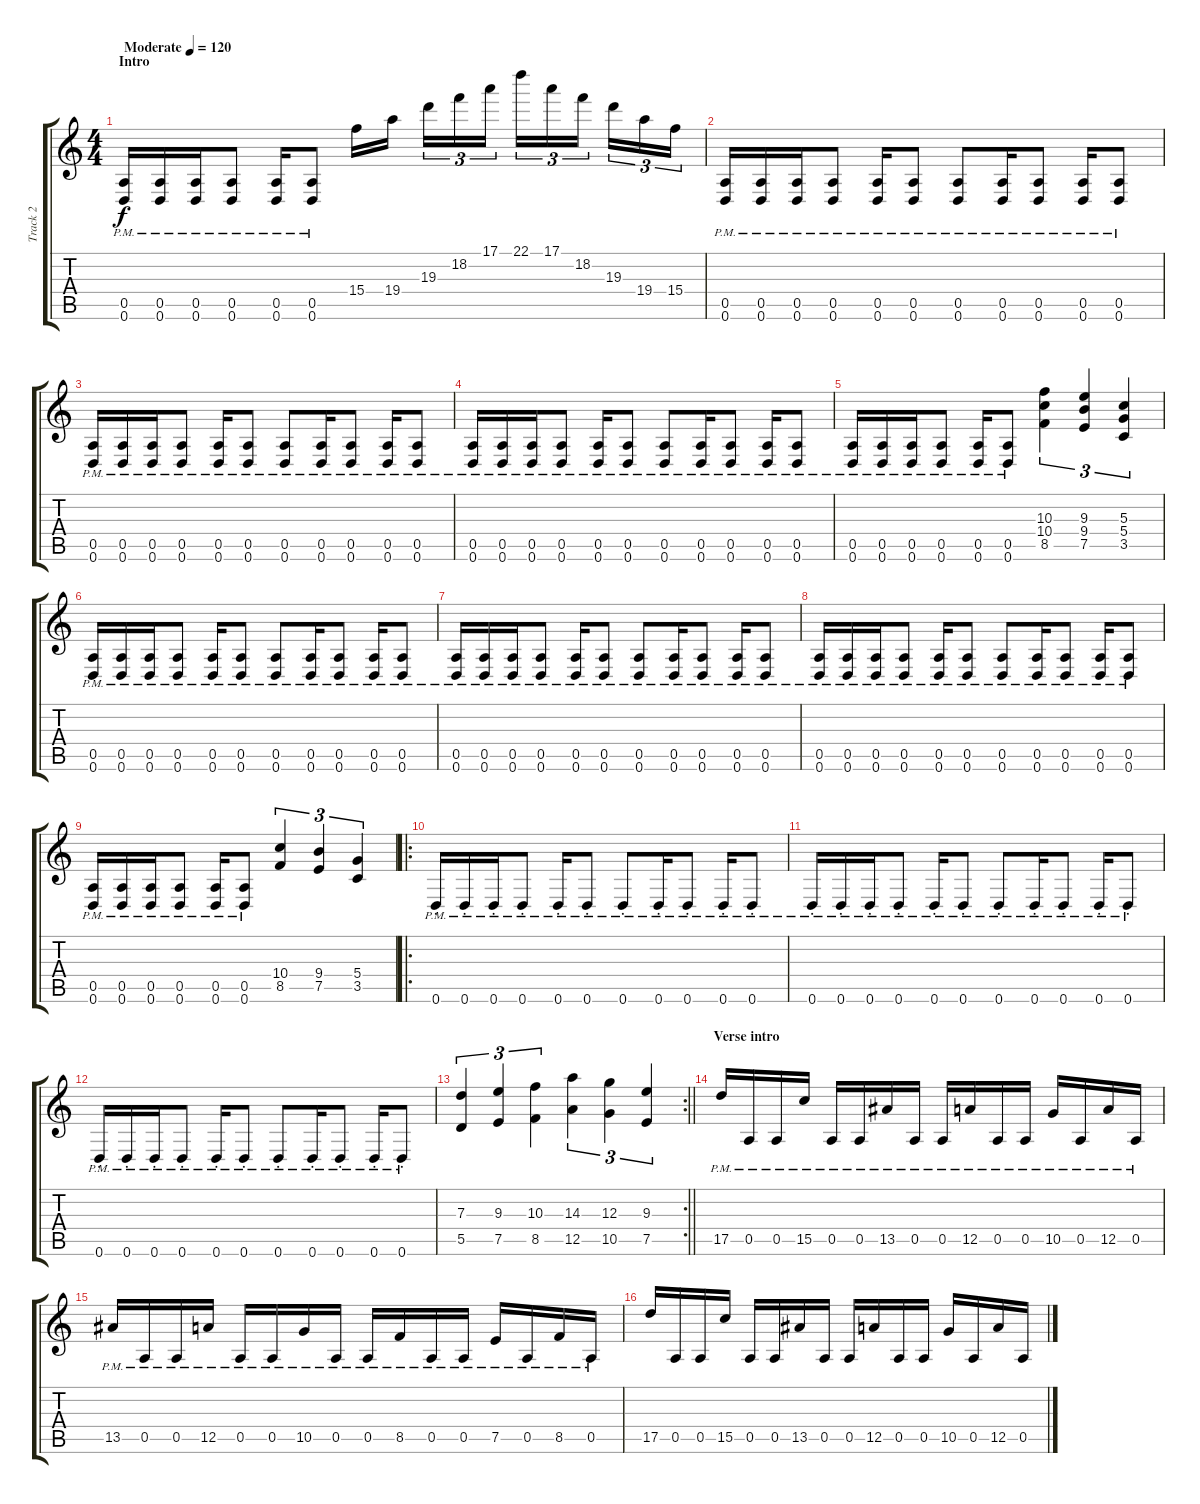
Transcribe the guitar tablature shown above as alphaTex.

\track ("Track 2" "Track 2") {instrument distortionguitar}
\staff {score tabs}
\tuning (E4 B3 G3 D3 A2 D2) {hide}
\ts (4 4)
\section ("" "Intro")
\tempo (120 "Moderate")
\clef g2
\ks c
(0.5 0.6{pm}).16{dy f instrument distortionguitar} (0.5 0.6{pm}).16 (0.5 0.6{pm}).16 (0.5 0.6{pm}).8 (0.5 0.6{pm}).16 (0.5 0.6{pm}).8 15.4.16{volume 7} 19.4.16{beam splitsecondary} 19.3.16{tu (3 2)} 18.2.16{tu (3 2)} 17.1.16{tu (3 2)} 22.1.16{tu (3 2)} 17.1.16{tu (3 2)} 18.2.16{tu (3 2) beam splitsecondary} 19.3.16{tu (3 2)} 19.4.16{tu (3 2)} 15.4.16{tu (3 2)} |
(0.5 0.6{pm}).16{volume 14} (0.5 0.6{pm}).16 (0.5 0.6{pm}).16 (0.5 0.6{pm}).8 (0.5 0.6{pm}).16 (0.5 0.6{pm}).8 (0.5 0.6{pm}).8 (0.5 0.6{pm}).16 (0.5 0.6{pm}).8 (0.5 0.6{pm}).16 (0.5 0.6{pm}).8 |
(0.5 0.6{pm}).16 (0.5 0.6{pm}).16 (0.5 0.6{pm}).16 (0.5 0.6{pm}).8 (0.5 0.6{pm}).16 (0.5 0.6{pm}).8 (0.5 0.6{pm}).8 (0.5 0.6{pm}).16 (0.5 0.6{pm}).8 (0.5 0.6{pm}).16 (0.5 0.6{pm}).8 |
(0.5 0.6{pm}).16 (0.5 0.6{pm}).16 (0.5 0.6{pm}).16 (0.5 0.6{pm}).8 (0.5 0.6{pm}).16 (0.5 0.6{pm}).8 (0.5 0.6{pm}).8 (0.5 0.6{pm}).16 (0.5 0.6{pm}).8 (0.5 0.6{pm}).16 (0.5 0.6{pm}).8 |
(0.5 0.6{pm}).16 (0.5 0.6{pm}).16 (0.5 0.6{pm}).16 (0.5 0.6{pm}).8 (0.5 0.6{pm}).16 (0.5 0.6{pm}).8 (10.3 10.4 8.5).4{tu (3 2)} (9.3 9.4 7.5).4{tu (3 2)} (5.3 5.4 3.5).4{tu (3 2)} |
(0.5 0.6{pm}).16 (0.5 0.6{pm}).16 (0.5 0.6{pm}).16 (0.5 0.6{pm}).8 (0.5 0.6{pm}).16 (0.5 0.6{pm}).8 (0.5 0.6{pm}).8 (0.5 0.6{pm}).16 (0.5 0.6{pm}).8 (0.5 0.6{pm}).16 (0.5 0.6{pm}).8 |
(0.5 0.6{pm}).16 (0.5 0.6{pm}).16 (0.5 0.6{pm}).16 (0.5 0.6{pm}).8 (0.5 0.6{pm}).16 (0.5 0.6{pm}).8 (0.5 0.6{pm}).8 (0.5 0.6{pm}).16 (0.5 0.6{pm}).8 (0.5 0.6{pm}).16 (0.5 0.6{pm}).8 |
(0.5 0.6{pm}).16 (0.5 0.6{pm}).16 (0.5 0.6{pm}).16 (0.5 0.6{pm}).8 (0.5 0.6{pm}).16 (0.5 0.6{pm}).8 (0.5 0.6{pm}).8 (0.5 0.6{pm}).16 (0.5 0.6{pm}).8 (0.5 0.6{pm}).16 (0.5 0.6{pm}).8 |
(0.5 0.6{pm}).16 (0.5 0.6{pm}).16 (0.5 0.6{pm}).16 (0.5 0.6{pm}).8 (0.5 0.6{pm}).16 (0.5 0.6{pm}).8 (10.4 8.5).4{tu (3 2)} (9.4 7.5).4{tu (3 2)} (5.4 3.5).4{tu (3 2)} |
\ro
0.6{pm st}.16 0.6{pm st}.16 0.6{pm st}.16 0.6{pm st}.8 0.6{pm st}.16 0.6{pm st}.8 0.6{pm st}.8 0.6{pm st}.16 0.6{pm st}.8 0.6{pm st}.16 0.6{pm st}.8 |
0.6{pm st}.16 0.6{pm st}.16 0.6{pm st}.16 0.6{pm st}.8 0.6{pm st}.16 0.6{pm st}.8 0.6{pm st}.8 0.6{pm st}.16 0.6{pm st}.8 0.6{pm st}.16 0.6{pm st}.8 |
0.6{pm st}.16 0.6{pm st}.16 0.6{pm st}.16 0.6{pm st}.8 0.6{pm st}.16 0.6{pm st}.8 0.6{pm st}.8 0.6{pm st}.16 0.6{pm st}.8 0.6{pm st}.16 0.6{pm st}.8 |
\rc 2
\barLineRight lightlight
(7.3 5.5).4{tu (3 2)} (9.3 7.5).4{tu (3 2)} (10.3 8.5).4{tu (3 2)} (14.3 12.5).4{tu (3 2)} (12.3 10.5).4{tu (3 2)} (9.3 7.5).4{tu (3 2)} |
\section ("" "Verse intro")
17.5{pm}.16 0.5{pm}.16 0.5{pm}.16 15.5{pm}.16 0.5{pm}.16 0.5{pm}.16 13.5{pm}.16 0.5{pm}.16 0.5{pm}.16 12.5{pm}.16 0.5{pm}.16 0.5{pm}.16 10.5{pm}.16 0.5{pm}.16 12.5{pm}.16 0.5{pm}.16 |
13.5{pm}.16 0.5{pm}.16 0.5{pm}.16 12.5{pm}.16 0.5{pm}.16 0.5{pm}.16 10.5{pm}.16 0.5{pm}.16 0.5{pm}.16 8.5{pm}.16 0.5{pm}.16 0.5{pm}.16 7.5{pm}.16 0.5{pm}.16 8.5{pm}.16 0.5{pm}.16 |
17.5.16 0.5.16 0.5.16 15.5.16 0.5.16 0.5.16 13.5.16 0.5.16 0.5.16 12.5.16 0.5.16 0.5.16 10.5.16 0.5.16 12.5.16 0.5.16
